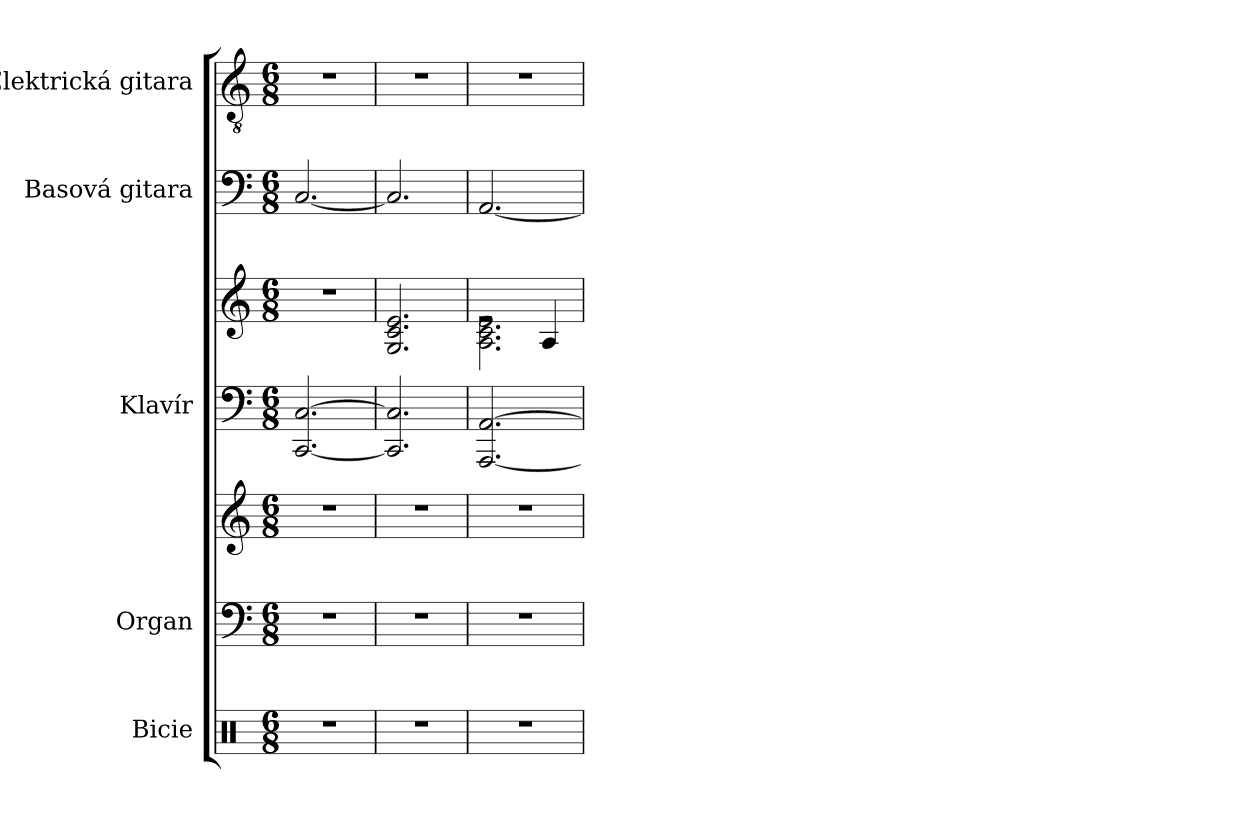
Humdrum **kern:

**kern	**kern	**kern	**kern	**kern	**kern	**kern
*part5	*part4	*part4	*part3	*part3	*part2	*part1
*staff7	*staff6	*staff5	*staff4	*staff3	*staff2	*staff1
*I"Bicie	*I"Organ	*	*I"Klavír	*	*I"Basová gitara	*I"Elektrická gitara
*	*I'Org.	*	*I'Kl.	*	*	*
*clefX	*clefF4	*clefG2	*clefF4	*clefG2	*clefF4	*clefGv2
*	*	*	*	*	*ITrd7c12	*
*k[]	*k[]	*k[]	*k[]	*k[]	*k[]	*k[]
*M6/8	*M6/8	*M6/8	*M6/8	*M6/8	*M6/8	*M6/8
*MM125	*MM125	*MM125	*MM125	*MM125	*MM125	*MM125
=1	=1	=1	=1	=1	=1	=1
2.r	2.r	2.r	[2.CC/ [2.C/	2.r	[2.CC/	2.r
=2	=2	=2	=2	=2	=2	=2
2.r	2.r	2.r	2.CC/] 2.C/]	2.G/ 2.c/ 2.e/	2.CC/]	2.r
=3	=3	=3	=3	=3	=3	=3
*	*	*	*	*^	*	*
2.r	2.r	2.r	[2.AAA/ [2.AA/	2re	2.A\ 2.c\ 2.e\	[2.AAA/	2.r
.	.	.	.	4A/	.	.	.
*	*	*	*	*v	*v	*	*
=	=	=	=	=	=	=
*-	*-	*-	*-	*-	*-	*-
